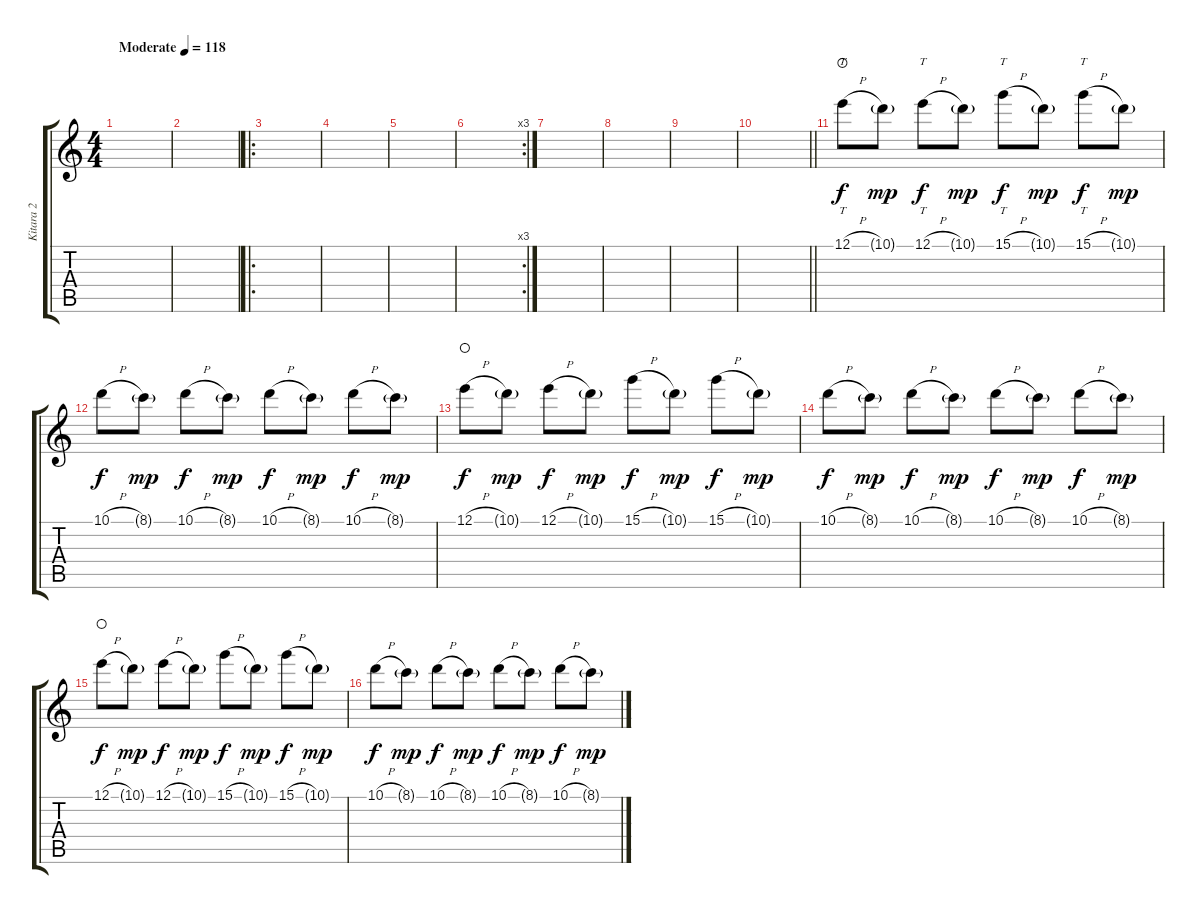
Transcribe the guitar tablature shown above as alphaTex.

\track ("Kitara 2" "Kitara 2") {instrument acousticguitarsteel}
\staff {score tabs}
\tuning (E4 B3 G3 D3 A2 E2) {hide}
\ts (4 4)
\tempo (118 "Moderate")
\clef g2
\ks c
|
|
\ro
|
|
|
\rc 3
|
|
|
|
\barLineRight lightlight
|
12.1{h}.8{tt volume 8 instrument overdrivenguitar waho} 10.1{g}.8{dy mp} 12.1{h}.8{tt dy f} 10.1{g}.8{dy mp} 15.1{h}.8{tt dy f} 10.1{g}.8{dy mp} 15.1{h}.8{tt dy f} 10.1{g}.8{dy mp} |
10.1{h}.8{dy f} 8.1{g}.8{dy mp} 10.1{h}.8{dy f} 8.1{g}.8{dy mp} 10.1{h}.8{dy f} 8.1{g}.8{dy mp} 10.1{h}.8{dy f} 8.1{g}.8{dy mp} |
12.1{h}.8{dy f waho} 10.1{g}.8{dy mp} 12.1{h}.8{dy f} 10.1{g}.8{dy mp} 15.1{h}.8{dy f} 10.1{g}.8{dy mp} 15.1{h}.8{dy f} 10.1{g}.8{dy mp} |
10.1{h}.8{dy f} 8.1{g}.8{dy mp} 10.1{h}.8{dy f} 8.1{g}.8{dy mp} 10.1{h}.8{dy f} 8.1{g}.8{dy mp} 10.1{h}.8{dy f} 8.1{g}.8{dy mp} |
12.1{h}.8{dy f waho} 10.1{g}.8{dy mp} 12.1{h}.8{dy f} 10.1{g}.8{dy mp} 15.1{h}.8{dy f} 10.1{g}.8{dy mp} 15.1{h}.8{dy f} 10.1{g}.8{dy mp} |
10.1{h}.8{dy f} 8.1{g}.8{dy mp} 10.1{h}.8{dy f} 8.1{g}.8{dy mp} 10.1{h}.8{dy f} 8.1{g}.8{dy mp} 10.1{h}.8{dy f} 8.1{g}.8{dy mp}
